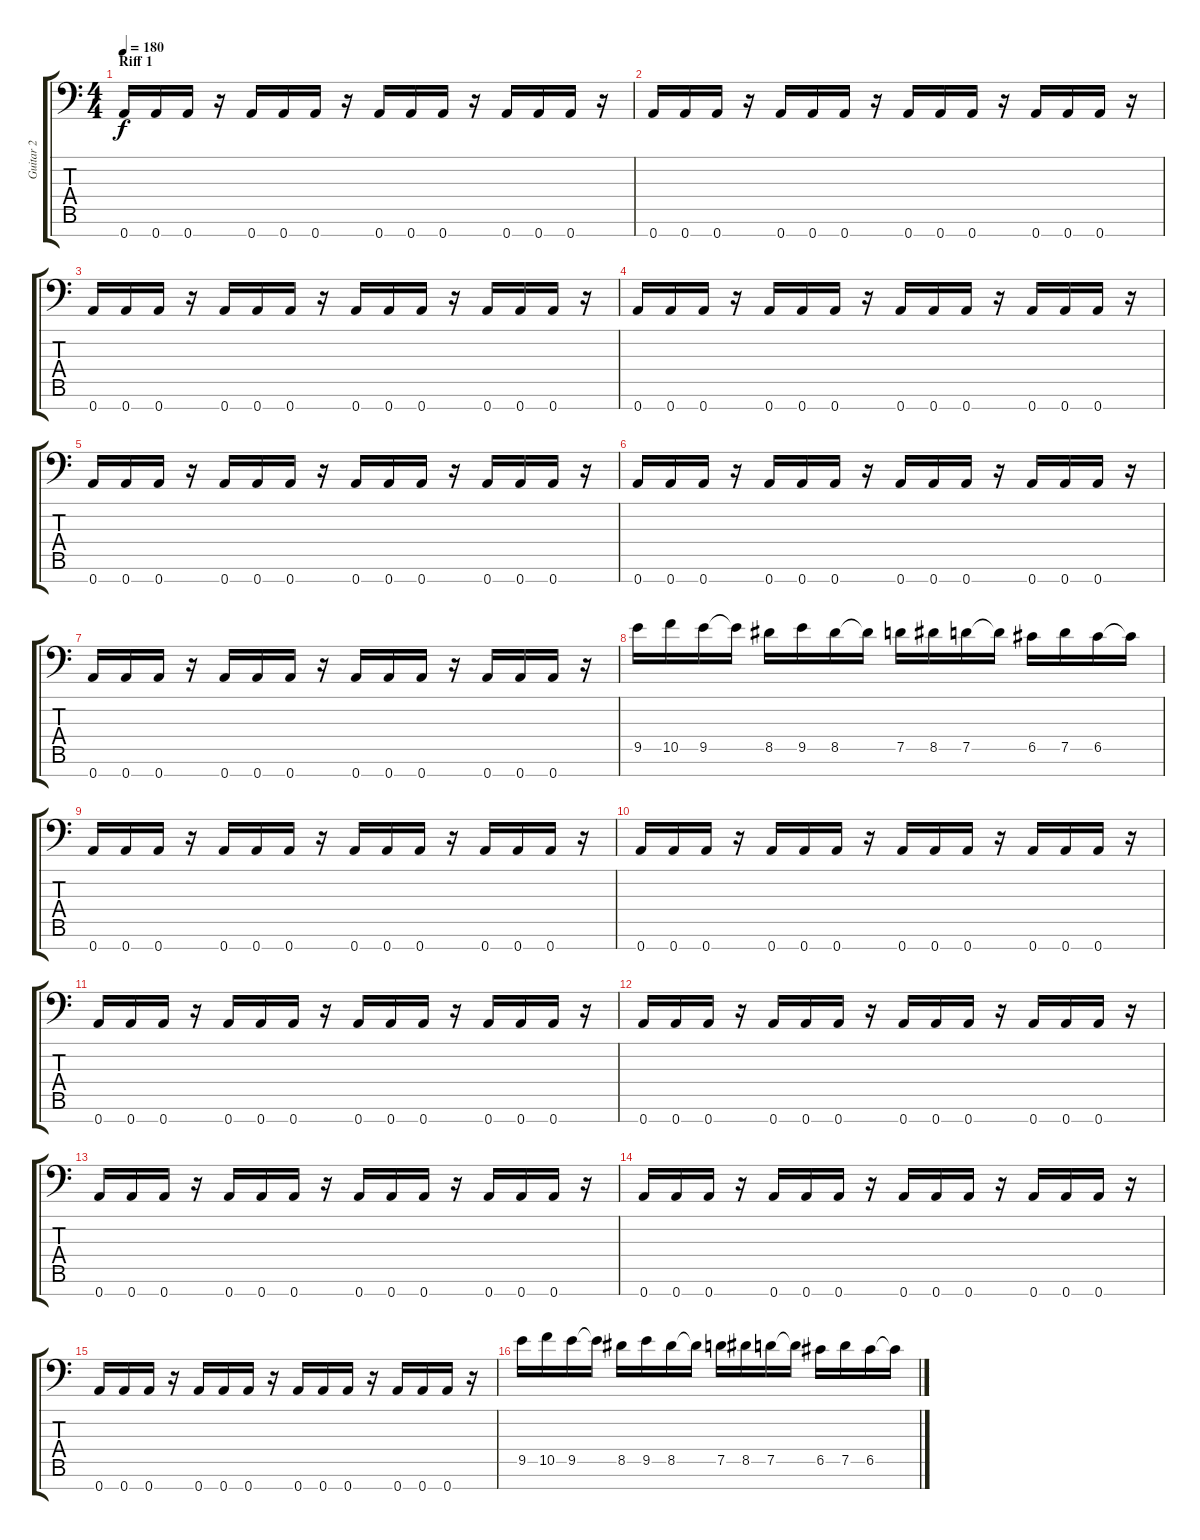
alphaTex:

\track ("Guitar 2" "Guitar 2") {instrument distortionguitar}
\staff {score tabs}
\tuning (D4 A3 F3 C3 G2 D2 A1) {hide}
\ts (4 4)
\section ("" "Riff 1")
\tempo 180
\clef f4
\ks c
0.7.16{dy f instrument distortionguitar} 0.7.16 0.7.16 r.16 0.7.16 0.7.16 0.7.16 r.16 0.7.16 0.7.16 0.7.16 r.16 0.7.16 0.7.16 0.7.16 r.16 |
0.7.16 0.7.16 0.7.16 r.16 0.7.16 0.7.16 0.7.16 r.16 0.7.16 0.7.16 0.7.16 r.16 0.7.16 0.7.16 0.7.16 r.16 |
0.7.16 0.7.16 0.7.16 r.16 0.7.16 0.7.16 0.7.16 r.16 0.7.16 0.7.16 0.7.16 r.16 0.7.16 0.7.16 0.7.16 r.16 |
0.7.16 0.7.16 0.7.16 r.16 0.7.16 0.7.16 0.7.16 r.16 0.7.16 0.7.16 0.7.16 r.16 0.7.16 0.7.16 0.7.16 r.16 |
0.7.16 0.7.16 0.7.16 r.16 0.7.16 0.7.16 0.7.16 r.16 0.7.16 0.7.16 0.7.16 r.16 0.7.16 0.7.16 0.7.16 r.16 |
0.7.16 0.7.16 0.7.16 r.16 0.7.16 0.7.16 0.7.16 r.16 0.7.16 0.7.16 0.7.16 r.16 0.7.16 0.7.16 0.7.16 r.16 |
0.7.16 0.7.16 0.7.16 r.16 0.7.16 0.7.16 0.7.16 r.16 0.7.16 0.7.16 0.7.16 r.16 0.7.16 0.7.16 0.7.16 r.16 |
9.5.16 10.5.16 9.5.16 9.5{t}.16 8.5.16 9.5.16 8.5.16 8.5{t}.16 7.5.16 8.5.16 7.5.16 7.5{t}.16 6.5.16 7.5.16 6.5.16 6.5{t}.16 |
0.7.16 0.7.16 0.7.16 r.16 0.7.16 0.7.16 0.7.16 r.16 0.7.16 0.7.16 0.7.16 r.16 0.7.16 0.7.16 0.7.16 r.16 |
0.7.16 0.7.16 0.7.16 r.16 0.7.16 0.7.16 0.7.16 r.16 0.7.16 0.7.16 0.7.16 r.16 0.7.16 0.7.16 0.7.16 r.16 |
0.7.16 0.7.16 0.7.16 r.16 0.7.16 0.7.16 0.7.16 r.16 0.7.16 0.7.16 0.7.16 r.16 0.7.16 0.7.16 0.7.16 r.16 |
0.7.16 0.7.16 0.7.16 r.16 0.7.16 0.7.16 0.7.16 r.16 0.7.16 0.7.16 0.7.16 r.16 0.7.16 0.7.16 0.7.16 r.16 |
0.7.16 0.7.16 0.7.16 r.16 0.7.16 0.7.16 0.7.16 r.16 0.7.16 0.7.16 0.7.16 r.16 0.7.16 0.7.16 0.7.16 r.16 |
0.7.16 0.7.16 0.7.16 r.16 0.7.16 0.7.16 0.7.16 r.16 0.7.16 0.7.16 0.7.16 r.16 0.7.16 0.7.16 0.7.16 r.16 |
0.7.16 0.7.16 0.7.16 r.16 0.7.16 0.7.16 0.7.16 r.16 0.7.16 0.7.16 0.7.16 r.16 0.7.16 0.7.16 0.7.16 r.16 |
9.5.16 10.5.16 9.5.16 9.5{t}.16 8.5.16 9.5.16 8.5.16 8.5{t}.16 7.5.16 8.5.16 7.5.16 7.5{t}.16 6.5.16 7.5.16 6.5.16 6.5{t}.16
